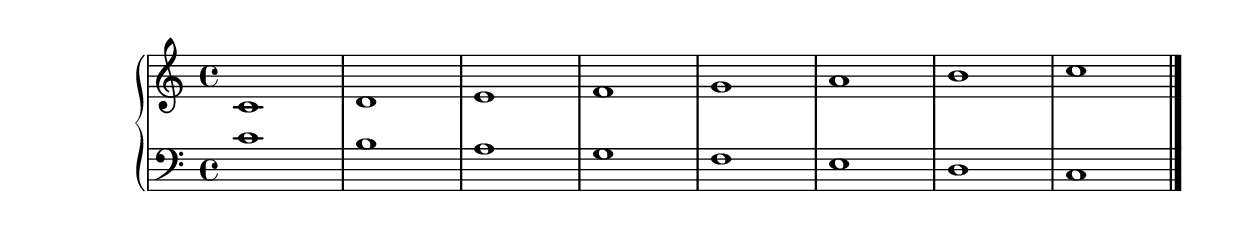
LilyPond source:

\version "2.20.0"
\header {
\include "lilypond-book-preamble.ly"
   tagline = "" % removed
 }
\score {
 {
  % scale

  \new PianoStaff 
  <<
    \new Staff = "upper" 
\relative c' {
  \clef treble
  \key c \major
  \time 4/4

	%\override Score.BarLine.stencil = ##f
    c1 d e f g a b c 
    %\revert Score.BarLine.stencil
    \bar "|."
}
\new Staff = "lower" 

\relative c {
  \clef bass
  \key c \major
  \time 4/4

   %\override Score.BarLine.stencil = ##f
    c'1 b a g f e d c 
    %\revert Score.BarLine.stencil
    \bar "|." \bar "|."
}
>>

}
\layout {
  \context {
      \Score 
      proportionalNotationDuration =  #(ly:make-moment 1/5)
 }
 }
\midi {\tempo 4 = 60}
}
